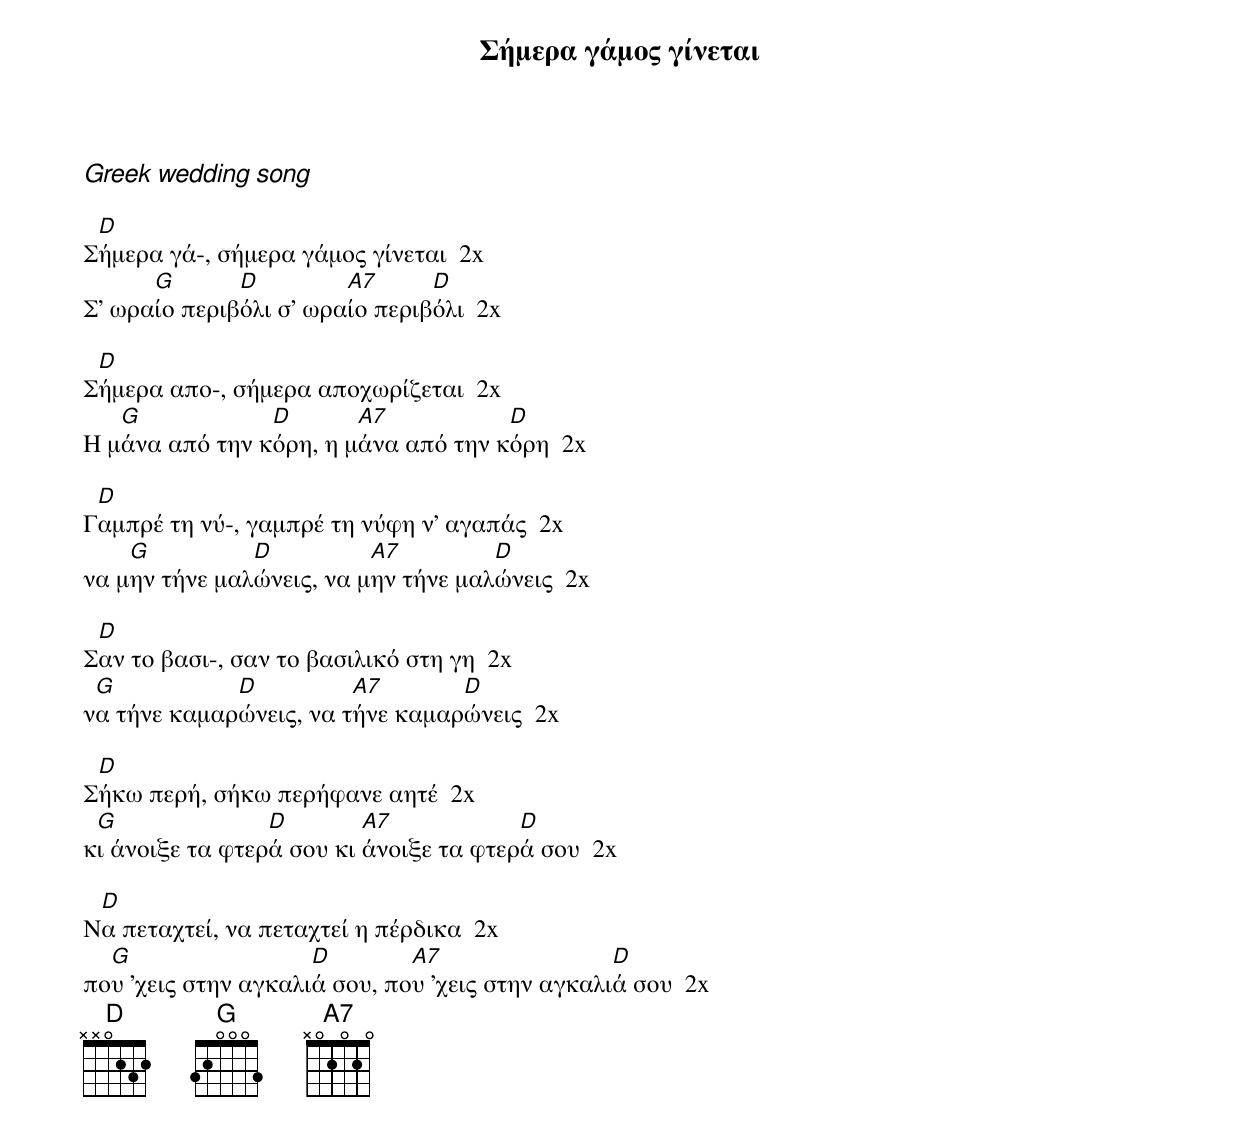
{title: Σήμερα γάμος γίνεται}
{comment_italic: Greek wedding song}

 D
Σήμερα γά-, σήμερα γάμος γίνεται  2x
      G       D         A7      D
Σ’ ωραίο περιβόλι σ' ωραίο περιβόλι  2x

 D
Σήμερα απο-, σήμερα αποχωρίζεται  2x
   G            D       A7           D
Η μάνα από την κόρη, η μάνα από την κόρη  2x

 D
Γαμπρέ τη νύ-, γαμπρέ τη νύφη ν' αγαπάς  2x
    G          D          A7         D
να μην τήνε μαλώνεις, να μην τήνε μαλώνεις  2x

 D
Σαν το βασι-, σαν το βασιλικό στη γη  2x
 G           D          A7       D
να τήνε καμαρώνεις, να τήνε καμαρώνεις  2x

 D
Σήκω περή, σήκω περήφανε αητέ  2x
 G               D        A7            D
κι άνοιξε τα φτερά σου κι άνοιξε τα φτερά σου  2x

 D
Να πεταχτεί, να πεταχτεί η πέρδικα  2x
  G                  D        A7                 D
που 'χεις στην αγκαλιά σου, που 'χεις στην αγκαλιά σου  2x
